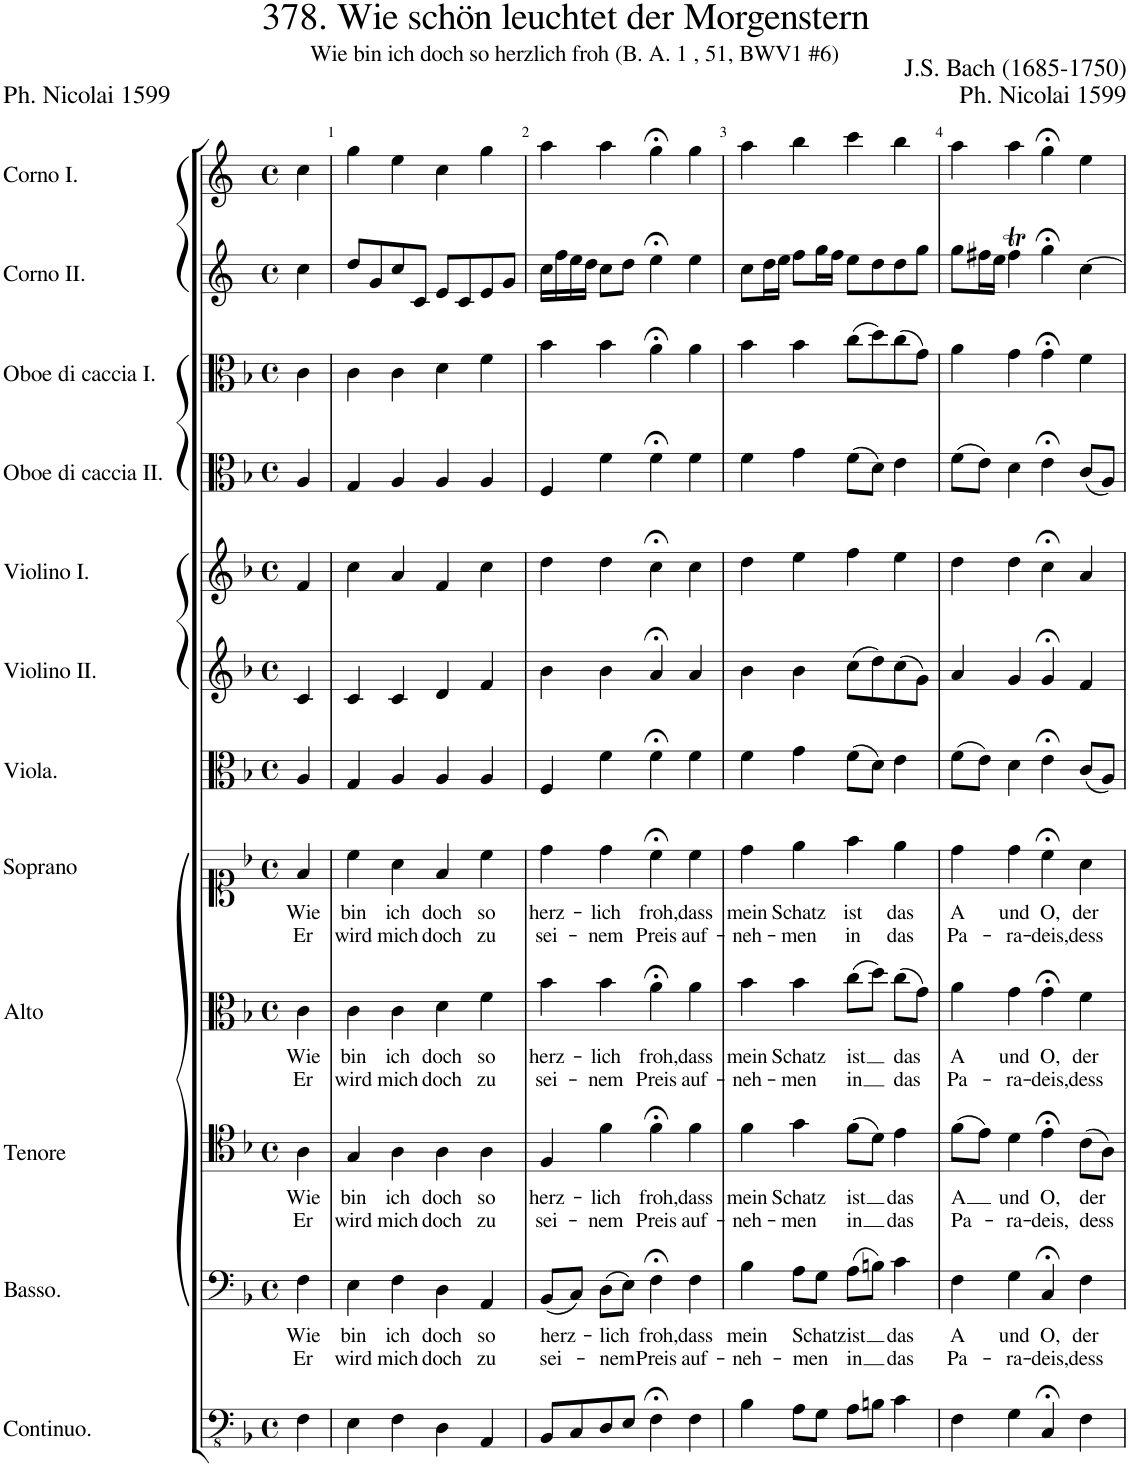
**kern	**text	**text	**kern	**text	**text	**kern	**text	**text	**kern	**text	**text	**kern	**text	**text	**kern	**text	**text	**kern	**kern	**text	**text	**kern	**text	**text	**kern	**kern	**text	**text	**kern	**text	**text	**kern	**text	**text	**kern	**text	**text	**kern	**kern	**kern	**kern	**kern	**kern	**kern
*part21	*part21	*part21	*part20	*part20	*part20	*part19	*part19	*part19	*part18	*part18	*part18	*part17	*part17	*part17	*part16	*part16	*part16	*part15	*part14	*part14	*part14	*part13	*part13	*part13	*part12	*part11	*part11	*part11	*part10	*part10	*part10	*part9	*part9	*part9	*part8	*part8	*part8	*part7	*part6	*part5	*part4	*part3	*part2	*part1
*staff21	*staff21	*staff21	*staff20	*staff20	*staff20	*staff19	*staff19	*staff19	*staff18	*staff18	*staff18	*staff17	*staff17	*staff17	*staff16	*staff16	*staff16	*staff15	*staff14	*staff14	*staff14	*staff13	*staff13	*staff13	*staff12	*staff11	*staff11	*staff11	*staff10	*staff10	*staff10	*staff9	*staff9	*staff9	*staff8	*staff8	*staff8	*staff7	*staff6	*staff5	*staff4	*staff3	*staff2	*staff1
*I"Bass	*	*	*I"Bass	*	*	*I"Tenor	*	*	*I"Tenor	*	*	*I"Alto	*	*	*I"Alto	*	*	*I"Violoncello	*I"Soprano	*	*	*I"Soprano	*	*	*I"Continuo.	*I"Basso.	*	*	*I"Tenore	*	*	*I"Alto	*	*	*I"Soprano	*	*	*I"Viola.	*I"Violino II.	*I"Violino I.	*I"Oboe di caccia II.	*I"Oboe di caccia I.	*I"Corno II.	*I"Corno I.
*I'B.	*	*	*I'B.	*	*	*I'T.	*	*	*I'T.	*	*	*I'A.	*	*	*I'A.	*	*	*I'Vc.	*I'S.	*	*	*I'S.	*	*	*I'C.	*I'B.	*	*	*I'T.	*	*	*I'A.	*	*	*I'S.	*	*	*I'Vla.	*I'V. II.	*I'V. I.	*I'O. II.	*I'O. I.	*I'C. II.	*I'C. I.
*stria5	*	*	*stria5	*	*	*stria5	*	*	*stria5	*	*	*stria5	*	*	*stria5	*	*	*stria5	*stria5	*	*	*stria5	*	*	*	*	*	*	*	*	*	*	*	*	*	*	*	*	*	*	*	*	*	*
*clefF4	*	*	*clefF4	*	*	*clefGv2	*	*	*clefGv2	*	*	*clefG2	*	*	*clefG2	*	*	*clefF4	*clefG2	*	*	*clefG2	*	*	*clefFv4	*clefF4	*	*	*clefC4	*	*	*clefC3	*	*	*clefC1	*	*	*clefC3	*clefG2	*clefG2	*clefC3	*clefC3	*clefG2	*clefG2
*	*	*	*	*	*	*	*	*	*	*	*	*	*	*	*	*	*	*	*	*	*	*	*	*	*Trd7c12	*	*	*	*	*	*	*	*	*	*	*	*	*	*	*	*Trd4c7	*Trd4c7	*Trd4c7	*Trd4c7
*k[b-]	*	*	*k[b-]	*	*	*k[b-]	*	*	*k[b-]	*	*	*k[b-]	*	*	*k[b-]	*	*	*k[b-]	*k[b-]	*	*	*k[b-]	*	*	*k[b-]	*k[b-]	*	*	*k[b-]	*	*	*k[b-]	*	*	*k[b-]	*	*	*k[b-]	*k[b-]	*k[b-]	*k[b-]	*k[b-]	*k[]	*k[]
*M4/4	*	*	*M4/4	*	*	*M4/4	*	*	*M4/4	*	*	*M4/4	*	*	*M4/4	*	*	*M4/4	*M4/4	*	*	*M4/4	*	*	*M4/4	*M4/4	*	*	*M4/4	*	*	*M4/4	*	*	*M4/4	*	*	*M4/4	*M4/4	*M4/4	*M4/4	*M4/4	*M4/4	*M4/4
*met(c)	*	*	*met(c)	*	*	*met(c)	*	*	*met(c)	*	*	*met(c)	*	*	*met(c)	*	*	*met(c)	*met(c)	*	*	*met(c)	*	*	*met(c)	*met(c)	*	*	*met(c)	*	*	*met(c)	*	*	*met(c)	*	*	*met(c)	*met(c)	*met(c)	*met(c)	*met(c)	*met(c)	*met(c)
=	=	=	=	=	=	=	=	=	=	=	=	=	=	=	=	=	=	=	=	=	=	=	=	=	=	=	=	=	=	=	=	=	=	=	=	=	=	=	=	=	=	=	=	=
!	!	!	!	!	!	!	!	!	!	!	!	!	!	!	!	!	!	!	!	!	!	!	!	!	!	!	!LO:LY:b	!LO:LY:b	!	!LO:LY:b	!LO:LY:b	!	!LO:LY:b	!LO:LY:b	!	!LO:LY:b	!LO:LY:b	!	!	!	!	!	!	!
4F	Wie	Er	4F	Wie	Er	4A	Wie	Er	4A	Wie	Er	4c	Wie	Er	4c	Wie	Er	4F	4f	Wie	Er	4f	Wie	Er	4FF\	4F\	Wie	Er	4A\	Wie	Er	4c\	Wie	Er	4f/	Wie	Er	4A/	4c/	4f/	4A/	4c\	4cc\	4cc\
=1	=1	=1	=1	=1	=1	=1	=1	=1	=1	=1	=1	=1	=1	=1	=1	=1	=1	=1	=1	=1	=1	=1	=1	=1	=1	=1	=1	=1	=1	=1	=1	=1	=1	=1	=1	=1	=1	=1	=1	=1	=1	=1	=1	=1
!	!	!	!	!	!	!	!	!	!	!	!	!	!	!	!	!	!	!	!	!	!	!	!	!	!	!	!LO:LY:b	!LO:LY:b	!	!LO:LY:b	!LO:LY:b	!	!LO:LY:b	!LO:LY:b	!	!LO:LY:b	!LO:LY:b	!	!	!	!	!	!	!
4E	bin	wird	4E	bin	wird	4G	bin	wird	4G	bin	wird	4c	bin	wird	4c	bin	wird	4E	4cc	bin	wird	4cc	bin	wird	4EE\	4E\	bin	wird	4G/	bin	wird	4c\	bin	wird	4cc\	bin	wird	4G/	4c/	4cc\	4G/	4c\	8dd/L	4gg\
.	.	.	.	.	.	.	.	.	.	.	.	.	.	.	.	.	.	.	.	.	.	.	.	.	.	.	.	.	.	.	.	.	.	.	.	.	.	.	.	.	.	.	8g/	.
!	!	!	!	!	!	!	!	!	!	!	!	!	!	!	!	!	!	!	!	!	!	!	!	!	!	!	!LO:LY:b	!LO:LY:b	!	!LO:LY:b	!LO:LY:b	!	!LO:LY:b	!LO:LY:b	!	!LO:LY:b	!LO:LY:b	!	!	!	!	!	!	!
4F	ich	mich	4F	ich	mich	4A	ich	mich	4A	ich	mich	4c	ich	mich	4c	ich	mich	4F	4a	ich	mich	4a	ich	mich	4FF\	4F\	ich	mich	4A\	ich	mich	4c\	ich	mich	4a\	ich	mich	4A/	4c/	4a/	4A/	4c\	8cc/	4ee\
.	.	.	.	.	.	.	.	.	.	.	.	.	.	.	.	.	.	.	.	.	.	.	.	.	.	.	.	.	.	.	.	.	.	.	.	.	.	.	.	.	.	.	8c/J	.
!	!	!	!	!	!	!	!	!	!	!	!	!	!	!	!	!	!	!	!	!	!	!	!	!	!	!	!LO:LY:b	!LO:LY:b	!	!LO:LY:b	!LO:LY:b	!	!LO:LY:b	!LO:LY:b	!	!LO:LY:b	!LO:LY:b	!	!	!	!	!	!	!
4D	doch	doch	4D	doch	doch	4A	doch	doch	4A	doch	doch	4d	doch	doch	4d	doch	doch	4D	4f	doch	doch	4f	doch	doch	4DD\	4D\	doch	doch	4A\	doch	doch	4d\	doch	doch	4f/	doch	doch	4A/	4d/	4f/	4A/	4d\	8e/L	4cc\
.	.	.	.	.	.	.	.	.	.	.	.	.	.	.	.	.	.	.	.	.	.	.	.	.	.	.	.	.	.	.	.	.	.	.	.	.	.	.	.	.	.	.	8c/	.
!	!	!	!	!	!	!	!	!	!	!	!	!	!	!	!	!	!	!	!	!	!	!	!	!	!	!	!LO:LY:b	!LO:LY:b	!	!LO:LY:b	!LO:LY:b	!	!LO:LY:b	!LO:LY:b	!	!LO:LY:b	!LO:LY:b	!	!	!	!	!	!	!
4AA	so	zu	4AA	so	zu	4A	so	zu	4A	so	zu	4f	so	zu	4f	so	zu	4AA	4cc	so	zu	4cc	so	zu	4AAA/	4AA/	so	zu	4A\	so	zu	4f\	so	zu	4cc\	so	zu	4A/	4f/	4cc\	4A/	4f\	8e/	4gg\
.	.	.	.	.	.	.	.	.	.	.	.	.	.	.	.	.	.	.	.	.	.	.	.	.	.	.	.	.	.	.	.	.	.	.	.	.	.	.	.	.	.	.	8g/J	.
=2	=2	=2	=2	=2	=2	=2	=2	=2	=2	=2	=2	=2	=2	=2	=2	=2	=2	=2	=2	=2	=2	=2	=2	=2	=2	=2	=2	=2	=2	=2	=2	=2	=2	=2	=2	=2	=2	=2	=2	=2	=2	=2	=2	=2
!	!	!	!	!	!	!	!	!	!	!	!	!	!	!	!	!	!	!	!	!	!	!	!	!	!	!	!LO:LY:b	!LO:LY:b	!	!LO:LY:b	!LO:LY:b	!	!LO:LY:b	!LO:LY:b	!	!LO:LY:b	!LO:LY:b	!	!	!	!	!	!	!
(8BB-/L	herz-	sei-	(8BB-/L	herz-	sei-	4F	herz-	sei-	4F	herz-	sei-	4b-	herz-	sei-	4b-	herz-	sei-	8BB-/L	4dd	herz-	sei-	4dd	herz-	sei-	8BBB-/L	(8BB-/L	herz-	sei-	4F/	herz-	sei-	4b-\	herz-	sei-	4dd\	herz-	sei-	4F/	4b-\	4dd\	4F/	4b-\	16cc\LL	4aa\
.	.	.	.	.	.	.	.	.	.	.	.	.	.	.	.	.	.	.	.	.	.	.	.	.	.	.	.	.	.	.	.	.	.	.	.	.	.	.	.	.	.	.	16ff\	.
8C/J)	.	.	8C/J)	.	.	.	.	.	.	.	.	.	.	.	.	.	.	8C/J	.	.	.	.	.	.	8CC/	8C/J)	.	.	.	.	.	.	.	.	.	.	.	.	.	.	.	.	16ee\	.
.	.	.	.	.	.	.	.	.	.	.	.	.	.	.	.	.	.	.	.	.	.	.	.	.	.	.	.	.	.	.	.	.	.	.	.	.	.	.	.	.	.	.	16dd\JJ	.
!	!	!	!	!	!	!	!	!	!	!	!	!	!	!	!	!	!	!	!	!	!	!	!	!	!	!	!LO:LY:b	!LO:LY:b	!	!LO:LY:b	!LO:LY:b	!	!LO:LY:b	!LO:LY:b	!	!LO:LY:b	!LO:LY:b	!	!	!	!	!	!	!
(8D\L	-lich	-nem	(8D\L	-lich	-nem	4f	-lich	-nem	4f	-lich	-nem	4b-	-lich	-nem	4b-	-lich	-nem	8D\L	4dd	-lich	-nem	4dd	-lich	-nem	8DD/	(8D\L	-lich	-nem	4f\	-lich	-nem	4b-\	-lich	-nem	4dd\	-lich	-nem	4f\	4b-\	4dd\	4f\	4b-\	8cc\L	4aa\
8E\J)	.	.	8E\J)	.	.	.	.	.	.	.	.	.	.	.	.	.	.	8E\J	.	.	.	.	.	.	8EE/J	8E\J)	.	.	.	.	.	.	.	.	.	.	.	.	.	.	.	.	8dd\J	.
!	!	!	!	!	!	!	!	!	!	!	!	!	!	!	!	!	!	!	!	!	!	!	!	!	!	!	!LO:LY:b	!LO:LY:b	!	!LO:LY:b	!LO:LY:b	!	!LO:LY:b	!LO:LY:b	!	!LO:LY:b	!LO:LY:b	!	!	!	!	!	!	!
4F;<	froh,	Preis	4F;<	froh,	Preis	4f;<	froh,	Preis	4f;<	froh,	Preis	4a;<	froh,	Preis	4a;<	froh,	Preis	4F;<	4cc;<	froh,	Preis	4cc;<	froh,	Preis	4FF;<\	4F;<\	froh,	Preis	4f;<\	froh,	Preis	4a;<\	froh,	Preis	4cc;<\	froh,	Preis	4f;<\	4a;</	4cc;<\	4f;<\	4a;<\	4ee;<\	4gg;<,\
!	!	!	!	!	!	!	!	!	!	!	!	!	!	!	!	!	!	!	!	!	!	!	!	!	!	!	!LO:LY:b	!LO:LY:b	!	!LO:LY:b	!LO:LY:b	!	!LO:LY:b	!LO:LY:b	!	!LO:LY:b	!LO:LY:b	!	!	!	!	!	!	!
4F	dass	auf-	4F	dass	auf-	4f	dass	auf-	4f	dass	auf-	4a	dass	auf-	4a	dass	auf-	4F	4cc	dass	auf-	4cc	dass	auf-	4FF\	4F\	dass	auf-	4f\	dass	auf-	4a\	dass	auf-	4cc\	dass	auf-	4f\	4a/	4cc\	4f\	4a\	4ee\	4gg\
=3	=3	=3	=3	=3	=3	=3	=3	=3	=3	=3	=3	=3	=3	=3	=3	=3	=3	=3	=3	=3	=3	=3	=3	=3	=3	=3	=3	=3	=3	=3	=3	=3	=3	=3	=3	=3	=3	=3	=3	=3	=3	=3	=3	=3
!	!	!	!	!	!	!	!	!	!	!	!	!	!	!	!	!	!	!	!	!	!	!	!	!	!	!	!LO:LY:b	!LO:LY:b	!	!LO:LY:b	!LO:LY:b	!	!LO:LY:b	!LO:LY:b	!	!LO:LY:b	!LO:LY:b	!	!	!	!	!	!	!
4B-	mein	-neh-	4B-	mein	-neh-	4f	mein	-neh-	4f	mein	-neh-	4b-	mein	-neh-	4b-	mein	-neh-	4B-	4dd	mein	-neh-	4dd	mein	-neh-	4BB-\	4B-\	mein	-neh-	4f\	mein	-neh-	4b-\	mein	-neh-	4dd\	mein	-neh-	4f\	4b-\	4dd\	4f\	4b-\	8cc\L	4aa\
.	.	.	.	.	.	.	.	.	.	.	.	.	.	.	.	.	.	.	.	.	.	.	.	.	.	.	.	.	.	.	.	.	.	.	.	.	.	.	.	.	.	.	16dd\L	.
.	.	.	.	.	.	.	.	.	.	.	.	.	.	.	.	.	.	.	.	.	.	.	.	.	.	.	.	.	.	.	.	.	.	.	.	.	.	.	.	.	.	.	16ee\JJ	.
!	!	!	!	!	!	!	!	!	!	!	!	!	!	!	!	!	!	!	!	!	!	!	!	!	!	!	!LO:LY:b	!LO:LY:b	!	!LO:LY:b	!LO:LY:b	!	!LO:LY:b	!LO:LY:b	!	!LO:LY:b	!LO:LY:b	!	!	!	!	!	!	!
8A\L	Schatz	-men	8A\L	Schatz	-men	4g	Schatz	-men	4g	Schatz	-men	4b-	Schatz	-men	4b-	Schatz	-men	8A\L	4ee	Schatz	-men	4ee	Schatz	-men	8AA\L	8A\L	Schatz	-men	4g\	Schatz	-men	4b-\	Schatz	-men	4ee\	Schatz	-men	4g\	4b-\	4ee\	4g\	4b-\	8ff\L	4bb\
8G\J	.	.	8G\J	.	.	.	.	.	.	.	.	.	.	.	.	.	.	8G\J	.	.	.	.	.	.	8GG\J	8G\J	.	.	.	.	.	.	.	.	.	.	.	.	.	.	.	.	16gg\L	.
.	.	.	.	.	.	.	.	.	.	.	.	.	.	.	.	.	.	.	.	.	.	.	.	.	.	.	.	.	.	.	.	.	.	.	.	.	.	.	.	.	.	.	16ff\JJ	.
!	!	!	!	!	!	!	!	!	!	!	!	!	!	!	!	!	!	!	!	!	!	!	!	!	!	!	!LO:LY:b	!LO:LY:b	!	!LO:LY:b	!LO:LY:b	!	!LO:LY:b	!LO:LY:b	!	!LO:LY:b	!LO:LY:b	!	!	!	!	!	!	!
(8A\L	ist	in	(8A\L	ist	in	(8f\L	ist	in	(8f\L	ist	in	(8cc\L	ist	in	(8cc\L	ist	in	8A\L	4ff	ist	in	4ff	ist	in	8AA\L	(8A\L	ist	in	(8f\L	ist	in	(8cc\L	ist	in	4ff\	ist	in	(8f\L	(8cc\L	4ff\	(8f\L	(8cc\L	8ee\L	4ccc\
8Bn\J)	.	.	8Bn\J)	.	.	8d\J)	.	.	8d\J)	.	.	8dd\J)	.	.	8dd\J)	.	.	8Bn\J	.	.	.	.	.	.	8BBn\J	8Bn\J)	.	.	8d\J)	.	.	8dd\J)	.	.	.	.	.	8d\J)	8dd\)	.	8d\J)	8dd\)	8dd\	.
!	!	!	!	!	!	!	!	!	!	!	!	!	!	!	!	!	!	!	!	!	!	!	!	!	!	!	!LO:LY:b	!LO:LY:b	!	!LO:LY:b	!LO:LY:b	!	!LO:LY:b	!LO:LY:b	!	!LO:LY:b	!LO:LY:b	!	!	!	!	!	!	!
4c	das	das	4c	das	das	4e	das	das	4e	das	das	(8cc/L	das	das	(8cc/L	das	das	4c	4ee	das	das	4ee	das	das	4C\	4c\	das	das	4e\	das	das	(8cc\L	das	das	4ee\	das	das	4e\	(8cc\	4ee\	4e\	(8cc\	8dd\	4bb\
.	.	.	.	.	.	.	.	.	.	.	.	8g/J)	.	.	8g/J)	.	.	.	.	.	.	.	.	.	.	.	.	.	.	.	.	8g\J)	.	.	.	.	.	.	8g\J)	.	.	8g\J)	8gg\J	.
=4	=4	=4	=4	=4	=4	=4	=4	=4	=4	=4	=4	=4	=4	=4	=4	=4	=4	=4	=4	=4	=4	=4	=4	=4	=4	=4	=4	=4	=4	=4	=4	=4	=4	=4	=4	=4	=4	=4	=4	=4	=4	=4	=4	=4
!	!	!	!	!	!	!	!	!	!	!	!	!	!	!	!	!	!	!	!	!	!	!	!	!	!	!	!LO:LY:b	!LO:LY:b	!	!LO:LY:b	!LO:LY:b	!	!LO:LY:b	!LO:LY:b	!	!LO:LY:b	!LO:LY:b	!	!	!	!	!	!	!
4F	A	Pa-	4F	A	Pa-	(8f\L	A	Pa-	(8f\L	A	Pa-	4a	A	Pa-	4a	A	Pa-	4F	4dd	A	Pa-	4dd	A	Pa-	4FF\	4F\	A	Pa-	(8f\L	A	Pa-	4a\	A	Pa-	4dd\	A	Pa-	(8f\L	4a/	4dd\	(8f\L	4a\	8gg\L	4aa\
.	.	.	.	.	.	8e\J)	.	.	8e\J)	.	.	.	.	.	.	.	.	.	.	.	.	.	.	.	.	.	.	.	8e\J)	.	.	.	.	.	.	.	.	8e\J)	.	.	8e\J)	.	16ff#X\L	.
.	.	.	.	.	.	.	.	.	.	.	.	.	.	.	.	.	.	.	.	.	.	.	.	.	.	.	.	.	.	.	.	.	.	.	.	.	.	.	.	.	.	.	16ee\JJ	.
!	!	!	!	!	!	!	!	!	!	!	!	!	!	!	!	!	!	!	!	!	!	!	!	!	!	!	!LO:LY:b	!LO:LY:b	!	!LO:LY:b	!LO:LY:b	!	!LO:LY:b	!LO:LY:b	!	!LO:LY:b	!LO:LY:b	!	!	!	!	!	!	!
4G	und	-ra-	4G	und	-ra-	4d	und	-ra-	4d	und	-ra-	4g	und	-ra-	4g	und	-ra-	4G	4dd	und	-ra-	4dd	und	-ra-	4GG\	4G\	und	-ra-	4d\	und	-ra-	4g\	und	-ra-	4dd\	und	-ra-	4d\	4g/	4dd\	4d\	4g\	4ff#t\	4aa\
!	!	!	!	!	!	!	!	!	!	!	!	!	!	!	!	!	!	!	!	!	!	!	!	!	!	!	!LO:LY:b	!LO:LY:b	!	!LO:LY:b	!LO:LY:b	!	!LO:LY:b	!LO:LY:b	!	!LO:LY:b	!LO:LY:b	!	!	!	!	!	!	!
4C;<	O,	-deis,	4C;<	O,	-deis,	4e;<	O,	-deis,	4e;<	O,	-deis,	4g;<	O,	-deis,	4g;<	O,	-deis,	4C;<	4cc;<	O,	-deis,	4cc;<	O,	-deis,	4CC;</	4C;</	O,	-deis,	4e;<\	O,	-deis,	4g;<\	O,	-deis,	4cc;<\	O,	-deis,	4e;<\	4g;</	4cc;<\	4e;<\	4g;<\	4gg;<\	4gg;<,\
!	!	!	!	!	!	!	!	!	!	!	!	!	!	!	!	!	!	!	!	!	!	!	!	!	!	!	!LO:LY:b	!LO:LY:b	!	!LO:LY:b	!LO:LY:b	!	!LO:LY:b	!LO:LY:b	!	!LO:LY:b	!LO:LY:b	!	!	!	!	!	!	!
4F	der	dess	4F	der	dess	(8c\L	der	dess	(8c\L	der	dess	4f	der	dess	4f	der	dess	4F	4a	der	dess	4a	der	dess	4FF\	4F\	der	dess	(8c\L	der	dess	4f\	der	dess	4a\	der	dess	(8c/L	4f/	4a/	(8c/L	4f\	[4cc\	4ee\
.	.	.	.	.	.	8A\J)	.	.	8A\J)	.	.	.	.	.	.	.	.	.	.	.	.	.	.	.	.	.	.	.	8A\J)	.	.	.	.	.	.	.	.	8A/J)	.	.	8A/J)	.	.	.
=	=	=	=	=	=	=	=	=	=	=	=	=	=	=	=	=	=	=	=	=	=	=	=	=	=	=	=	=	=	=	=	=	=	=	=	=	=	=	=	=	=	=	=	=
*-	*-	*-	*-	*-	*-	*-	*-	*-	*-	*-	*-	*-	*-	*-	*-	*-	*-	*-	*-	*-	*-	*-	*-	*-	*-	*-	*-	*-	*-	*-	*-	*-	*-	*-	*-	*-	*-	*-	*-	*-	*-	*-	*-	*-
